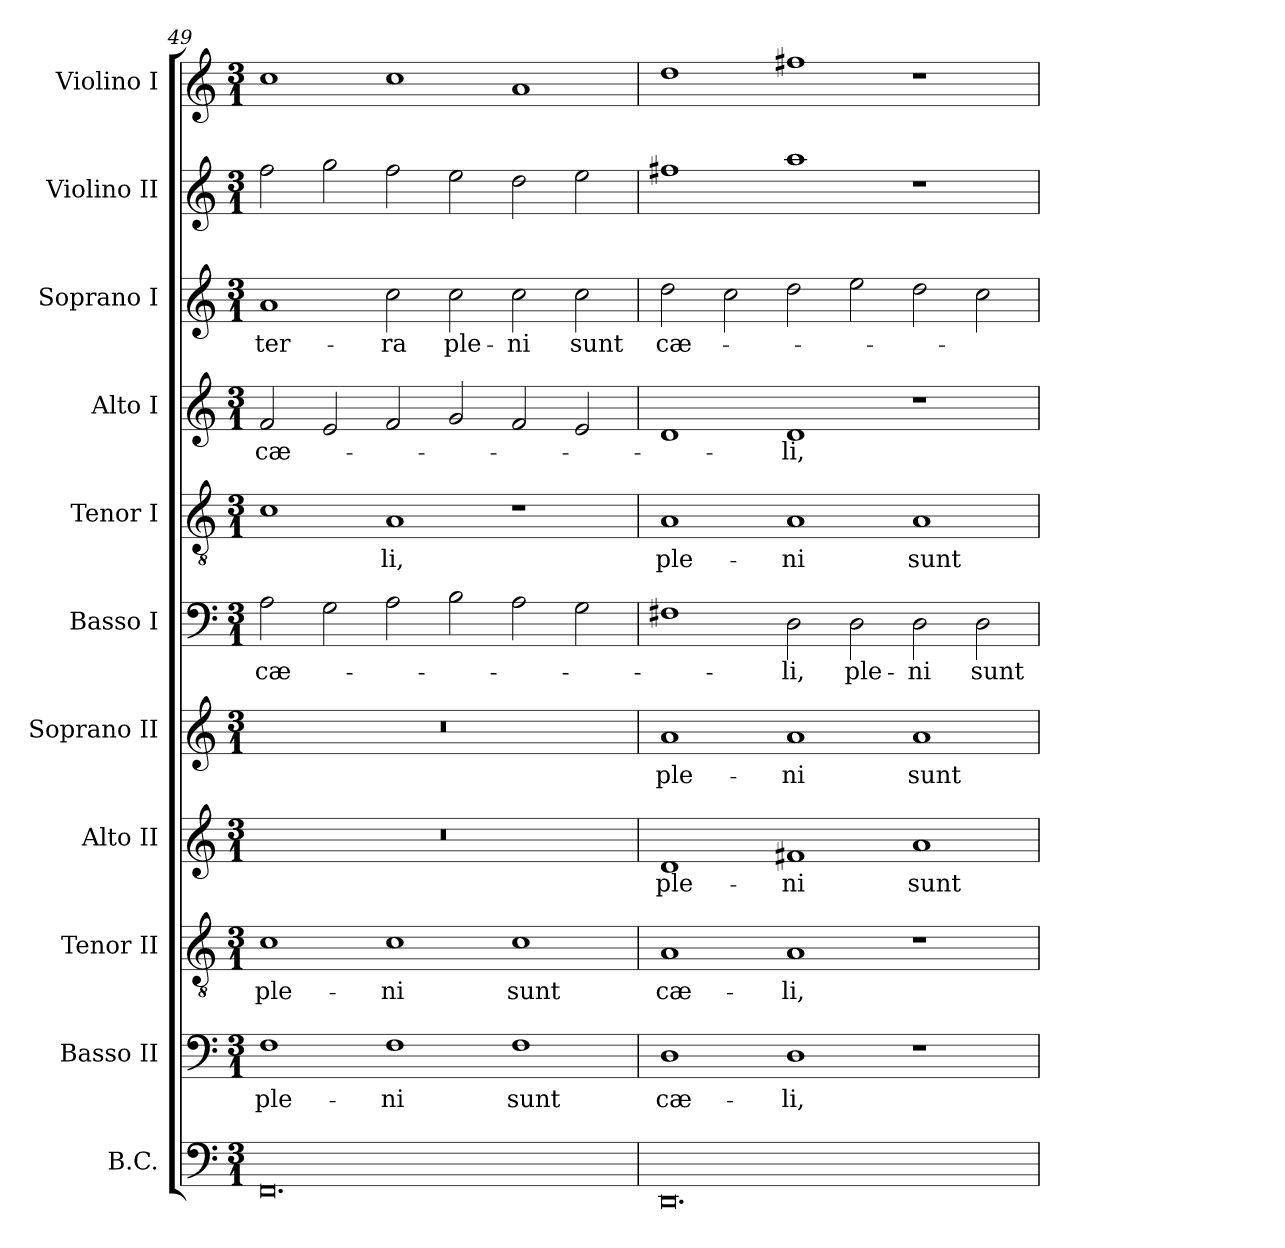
**kern	**kern	**text	**kern	**text	**kern	**text	**kern	**text	**kern	**text	**kern	**text	**kern	**text	**kern	**text	**kern	**kern
*part11	*part10	*part10	*part9	*part9	*part8	*part8	*part7	*part7	*part6	*part6	*part5	*part5	*part4	*part4	*part3	*part3	*part2	*part1
*staff11	*staff10	*staff10	*staff9	*staff9	*staff8	*staff8	*staff7	*staff7	*staff6	*staff6	*staff5	*staff5	*staff4	*staff4	*staff3	*staff3	*staff2	*staff1
*I"B.C.	*I"Basso II	*	*I"Tenor II	*	*I"Alto II	*	*I"Soprano II	*	*I"Basso I	*	*I"Tenor I	*	*I"Alto I	*	*I"Soprano I	*	*I"Violino II	*I"Violino I
*I'BC	*I'B 2	*	*I'T 2	*	*I'A 2	*	*I'S 2	*	*I'B 1	*	*I'T 1	*	*I'A 1	*	*I'S 1	*	*I'Vln. II	*I'Vln. I
!!LO:PB:g=z
*clefF4	*clefF4	*	*clefGv2	*	*clefG2	*	*clefG2	*	*clefF4	*	*clefGv2	*	*clefG2	*	*clefG2	*	*clefG2	*clefG2
*k[]	*k[]	*	*k[]	*	*k[]	*	*k[]	*	*k[]	*	*k[]	*	*k[]	*	*k[]	*	*k[]	*k[]
*C:	*C:	*	*C:	*	*C:	*	*C:	*	*C:	*	*C:	*	*C:	*	*C:	*	*C:	*C:
*M3/1	*M3/1	*	*M3/1	*	*M3/1	*	*M3/1	*	*M3/1	*	*M3/1	*	*M3/1	*	*M3/1	*	*M3/1	*M3/1
=49	=49	=49	=49	=49	=49	=49	=49	=49	=49	=49	=49	=49	=49	=49	=49	=49	=49	=49
!	!	!LO:LY:b	!	!	!	!	!	!	!	!	!	!	!	!	!	!	!	!
!	!	!	!	!LO:LY:b	!	!	!	!	!	!	!	!	!	!	!	!	!	!
!	!	!	!	!	!	!	!	!	!	!LO:LY:b	!	!	!	!	!	!	!	!
!	!	!	!	!	!	!	!	!	!	!	!	!	!	!LO:LY:b	!	!	!	!
!	!	!	!	!	!	!	!	!	!	!	!	!	!	!	!	!LO:LY:b	!	!
0.FF	1F	ple-	1c	ple-	0.r	.	0.r	.	2A\	cæ-	1c	.	2f/	cæ-	1a	ter-	2ff\	1cc
.	.	.	.	.	.	.	.	.	2G\	.	.	.	2e/	.	.	.	2gg\	.
!	!	!LO:LY:b	!	!	!	!	!	!	!	!	!	!	!	!	!	!	!	!
!	!	!	!	!LO:LY:b	!	!	!	!	!	!	!	!	!	!	!	!	!	!
!	!	!	!	!	!	!	!	!	!	!	!	!LO:LY:b	!	!	!	!	!	!
!	!	!	!	!	!	!	!	!	!	!	!	!	!	!	!	!LO:LY:b	!	!
.	1F	-ni	1c	-ni	.	.	.	.	2A\	.	1A	-li,	2f/	.	2cc\	-ra	2ff\	1cc
!	!	!	!	!	!	!	!	!	!	!	!	!	!	!	!	!LO:LY:b	!	!
.	.	.	.	.	.	.	.	.	2B\	.	.	.	2g/	.	2cc\	ple-	2ee\	.
!	!	!LO:LY:b	!	!	!	!	!	!	!	!	!	!	!	!	!	!	!	!
!	!	!	!	!LO:LY:b	!	!	!	!	!	!	!	!	!	!	!	!	!	!
!	!	!	!	!	!	!	!	!	!	!	!	!	!	!	!	!LO:LY:b	!	!
.	1F	sunt	1c	sunt	.	.	.	.	2A\	.	1r	.	2f/	.	2cc\	-ni	2dd\	1a
!	!	!	!	!	!	!	!	!	!	!	!	!	!	!	!	!LO:LY:b	!	!
.	.	.	.	.	.	.	.	.	2G\	.	.	.	2e/	.	2cc\	sunt	2ee\	.
=50	=50	=50	=50	=50	=50	=50	=50	=50	=50	=50	=50	=50	=50	=50	=50	=50	=50	=50
!	!	!LO:LY:b	!	!	!	!	!	!	!	!	!	!	!	!	!	!	!	!
!	!	!	!	!LO:LY:b	!	!	!	!	!	!	!	!	!	!	!	!	!	!
!	!	!	!	!	!	!LO:LY:b	!	!	!	!	!	!	!	!	!	!	!	!
!	!	!	!	!	!	!	!	!LO:LY:b	!	!	!	!	!	!	!	!	!	!
!	!	!	!	!	!	!	!	!	!	!	!	!LO:LY:b	!	!	!	!	!	!
!	!	!	!	!	!	!	!	!	!	!	!	!	!	!	!	!LO:LY:b	!	!
0.DD	1D	cæ-	1A	cæ-	1d	ple-	1a	ple-	1F#X	.	1A	ple-	1d	.	2dd\	cæ-	1ff#X	1dd
.	.	.	.	.	.	.	.	.	.	.	.	.	.	.	2cc\	.	.	.
!	!	!LO:LY:b	!	!	!	!	!	!	!	!	!	!	!	!	!	!	!	!
!	!	!	!	!LO:LY:b	!	!	!	!	!	!	!	!	!	!	!	!	!	!
!	!	!	!	!	!	!LO:LY:b	!	!	!	!	!	!	!	!	!	!	!	!
!	!	!	!	!	!	!	!	!LO:LY:b	!	!	!	!	!	!	!	!	!	!
!	!	!	!	!	!	!	!	!	!	!LO:LY:b	!	!	!	!	!	!	!	!
!	!	!	!	!	!	!	!	!	!	!	!	!LO:LY:b	!	!	!	!	!	!
!	!	!	!	!	!	!	!	!	!	!	!	!	!	!LO:LY:b	!	!	!	!
.	1D	-li,	1A	-li,	1f#X	-ni	1a	-ni	2D\	-li,	1A	-ni	1d	-li,	2dd\	.	1aa	1ff#X
!	!	!	!	!	!	!	!	!	!	!LO:LY:b	!	!	!	!	!	!	!	!
.	.	.	.	.	.	.	.	.	2D\	ple-	.	.	.	.	2ee\	.	.	.
!	!	!	!	!	!	!LO:LY:b	!	!	!	!	!	!	!	!	!	!	!	!
!	!	!	!	!	!	!	!	!LO:LY:b	!	!	!	!	!	!	!	!	!	!
!	!	!	!	!	!	!	!	!	!	!LO:LY:b	!	!	!	!	!	!	!	!
!	!	!	!	!	!	!	!	!	!	!	!	!LO:LY:b	!	!	!	!	!	!
.	1r	.	1r	.	1a	sunt	1a	sunt	2D\	-ni	1A	sunt	1r	.	2dd\	.	1r	1r
!	!	!	!	!	!	!	!	!	!	!LO:LY:b	!	!	!	!	!	!	!	!
.	.	.	.	.	.	.	.	.	2D\	sunt	.	.	.	.	2cc\	.	.	.
=	=	=	=	=	=	=	=	=	=	=	=	=	=	=	=	=	=	=
*-	*-	*-	*-	*-	*-	*-	*-	*-	*-	*-	*-	*-	*-	*-	*-	*-	*-	*-
